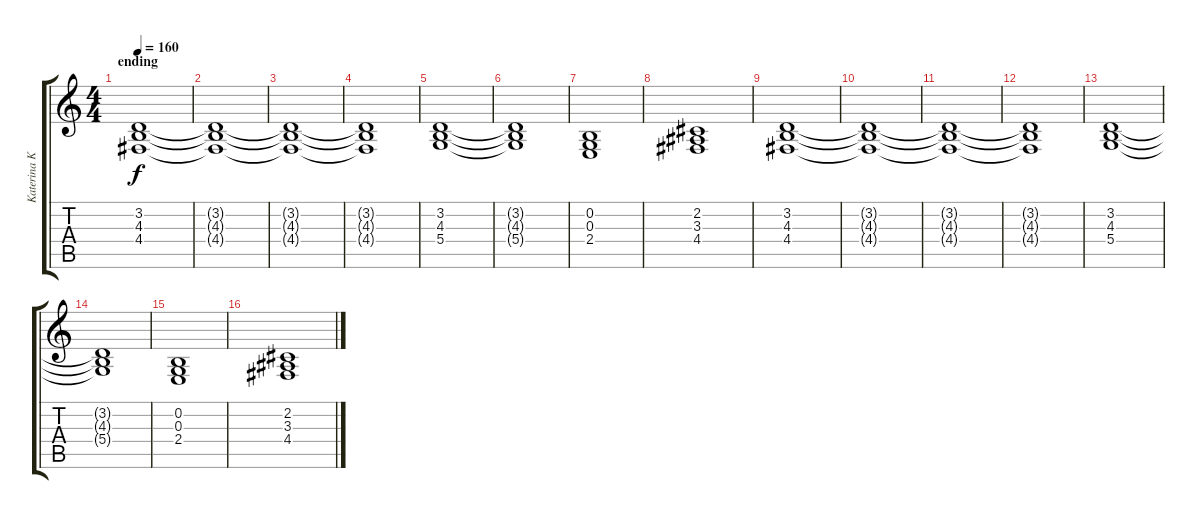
\track ("Katerina Kotelnikova " "Katerina K") {instrument stringensemble1}
\staff {score tabs}
\tuning (E4 B3 G3 D3 A2 E2) {hide}
\ts (4 4)
\section ("" "ending")
\tempo 160
\clef g2
\ks c
(3.2 4.3 4.4).1{dy f} |
(3.2{t} 4.3{t} 4.4{t}).1 |
(3.2{t} 4.3{t} 4.4{t}).1 |
(3.2{t} 4.3{t} 4.4{t}).1 |
(3.2 4.3 5.4).1 |
(3.2{t} 4.3{t} 5.4{t}).1 |
(0.2 0.3 2.4).1 |
(2.2 3.3 4.4).1 |
(3.2 4.3 4.4).1 |
(3.2{t} 4.3{t} 4.4{t}).1 |
(3.2{t} 4.3{t} 4.4{t}).1 |
(3.2{t} 4.3{t} 4.4{t}).1 |
(3.2 4.3 5.4).1 |
(3.2{t} 4.3{t} 5.4{t}).1 |
(0.2 0.3 2.4).1 |
(2.2 3.3 4.4).1
